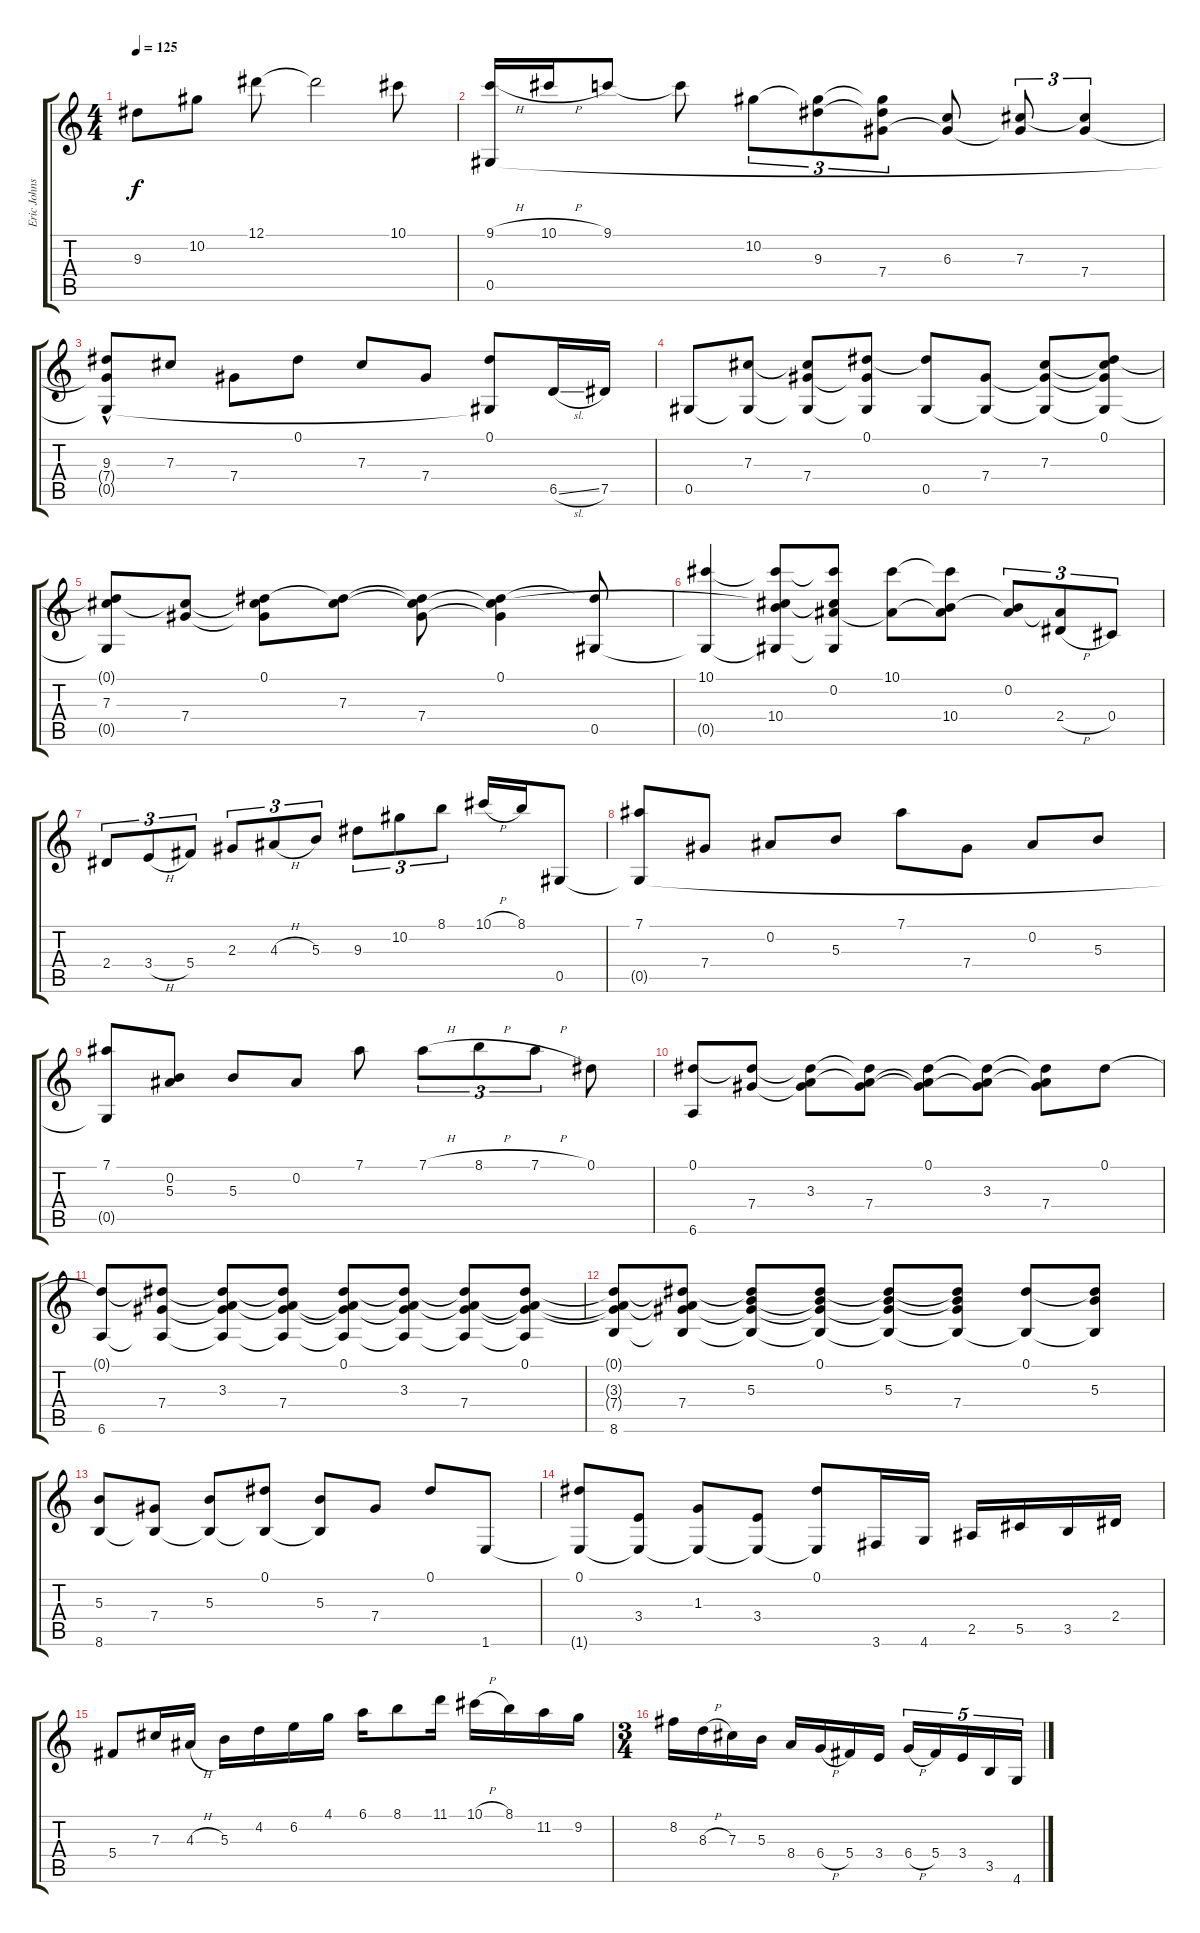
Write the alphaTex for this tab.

\track ("Eric Johnson" "Eric Johns") {instrument acousticguitarnylon}
\staff {score tabs}
\tuning (Eb4 Bb3 Gb3 Db3 Ab2 Eb2) {hide}
\ts (4 4)
\tempo 125
\clef g2
\ks c
9.3.8{dy f} 10.2.8 12.1.8 12.1{t}.2 10.1.8 |
(9.1{h} 0.5).16 10.1{h}.16 9.1.8 9.1{t}.8 10.2.8{tu (3 2)} (10.2{t} 9.3).8{tu (3 2)} (10.2{t} 9.3{t} 7.4).8{tu (3 2)} (6.3 7.4{t}).8 (7.3 7.4{t}).8{tu (3 2)} (7.3{t} 7.4).4{tu (3 2)} |
(9.3 7.4{t} 0.5{hac t}).8 7.3.8 7.4.8 0.1.8 7.3.8 7.4.8 (0.1 0.5{t}).8 6.5{sl}.16 7.5.16 |
0.5.8 (7.3 0.5{t}).8 (7.3{t} 7.4 0.5{t}).8 (0.1 7.4{t} 0.5{t}).8 (0.1{t} 0.5).8 (7.4 0.5{t}).8 (7.3 7.4{t} 0.5{t}).8 (0.1 7.3{t} 7.4{t} 0.5{t}).8 |
(0.1{t} 7.3 0.5{t}).8 (7.3{t} 7.4).8 (0.1 7.3{t} 7.4{t}).8 (0.1{t} 7.3).8 (0.1{t} 7.3{t} 7.4).8 (0.1 7.3{t} 7.4{t}).4 (0.1{t} 0.5).8 |
(10.1 0.5{t}).4 (10.1{t} 7.3{t} 10.4 0.5{t}).8 (10.1{t} 0.2 7.3{t} 0.5{t}).8 (10.1 0.2{t}).8 (10.1{t} 0.2{t} 10.4).8 (0.2 10.4{t}).8{tu (3 2)} (0.2{t} 2.4{h}).8{tu (3 2)} 0.4.8{tu (3 2)} |
2.4.8{tu (3 2)} 3.4{h}.8{tu (3 2)} 5.4.8{tu (3 2)} 2.3.8{tu (3 2)} 4.3{h}.8{tu (3 2)} 5.3.8{tu (3 2)} 9.3.8{tu (3 2)} 10.2.8{tu (3 2)} 8.1.8{tu (3 2)} 10.1{h}.16 8.1.16 0.5.8 |
(7.1 0.5{t}).8 7.4.8 0.2.8 5.3.8 7.1.8 7.4.8 0.2.8 5.3.8 |
(7.1 0.5{t}).8 (0.2 5.3).8 5.3.8 0.2.8 7.1.8 7.1{h}.8{tu (3 2)} 8.1{h}.8{tu (3 2)} 7.1{h}.8{tu (3 2)} 0.1.8 |
(0.1 6.6).8 (0.1{t} 7.4).8 (0.1{t} 3.3 7.4{t}).8 (0.1{t} 3.3{t} 7.4).8 (0.1 3.3{t} 7.4{t}).8 (0.1{t} 3.3 7.4{t}).8 (0.1{t} 3.3{t} 7.4).8 0.1.8 |
(0.1{t} 6.6).8 (0.1{t} 7.4 6.6{t}).8 (0.1{t} 3.3 7.4{t} 6.6{t}).8 (0.1{t} 3.3{t} 7.4 6.6{t}).8 (0.1 3.3{t} 7.4{t} 6.6{t}).8 (0.1{t} 3.3 7.4{t} 6.6{t}).8 (0.1{t} 3.3{t} 7.4 6.6{t}).8 (0.1 3.3{t} 7.4{t} 6.6{t}).8 |
(0.1{t} 3.3{t} 7.4{t} 8.6).8 (0.1{t} 3.3{t} 7.4 8.6{t}).8 (0.1{t} 5.3 7.4{t} 8.6{t}).8 (0.1 5.3{t} 7.4{t} 8.6{t}).8 (0.1{t} 5.3 7.4{t} 8.6{t}).8 (0.1{t} 5.3{t} 7.4 8.6{t}).8 (0.1 8.6{t}).8 (0.1{t} 5.3 8.6{t}).8 |
(5.3 8.6).8 (7.4 8.6{t}).8 (5.3 8.6{t}).8 (0.1 8.6{t}).8 (5.3 8.6{t}).8 7.4.8 0.1.8 1.6.8 |
(0.1 1.6{t}).8 (3.4 1.6{t}).8 (1.3 1.6{t}).8 (3.4 1.6{t}).8 (0.1 1.6{t}).8 3.6.16 4.6.16 2.5.16 5.5.16 3.5.16 2.4.16 |
5.4.8 7.3.16 4.3{h}.16 5.3.16 4.2.16 6.2.16 4.1.16 6.1.16 8.1.8 11.1.16 10.1{h}.16 8.1.16 11.2.16 9.2.16 |
\ts (3 4)
8.2.16 8.3{h}.16 7.3.16 5.3.16 8.4.16 6.4{h}.16 5.4.16 3.4.16 6.4{h}.16{tu (5 4)} 5.4.16{tu (5 4)} 3.4.16{tu (5 4)} 3.5.16{tu (5 4)} 4.6.16{tu (5 4)}
